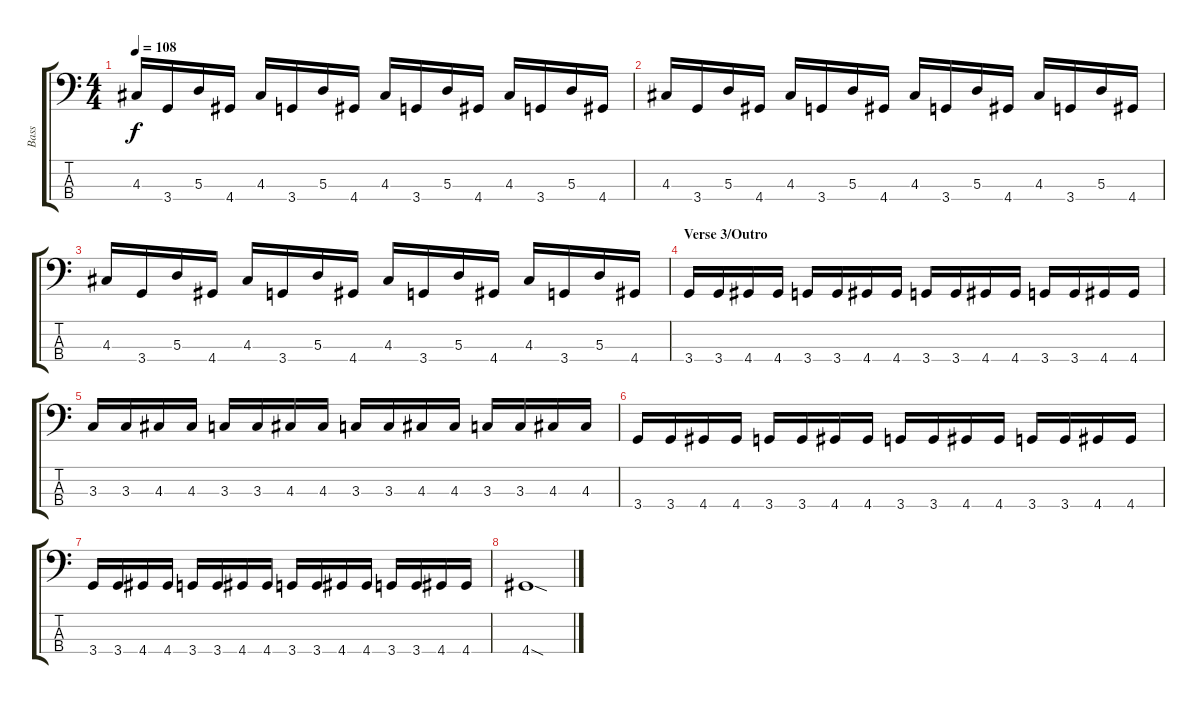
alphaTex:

\track ("Bass" "Bass") {instrument electricbasspick}
\staff {score tabs}
\tuning (G2 D2 A1 E1) {hide}
\ts (4 4)
\tempo 108
\clef f4
\ks c
4.3.16{dy f} 3.4.16 5.3.16 4.4.16 4.3.16 3.4.16 5.3.16 4.4.16 4.3.16 3.4.16 5.3.16 4.4.16 4.3.16 3.4.16 5.3.16 4.4.16 |
4.3.16 3.4.16 5.3.16 4.4.16 4.3.16 3.4.16 5.3.16 4.4.16 4.3.16 3.4.16 5.3.16 4.4.16 4.3.16 3.4.16 5.3.16 4.4.16 |
4.3.16 3.4.16 5.3.16 4.4.16 4.3.16 3.4.16 5.3.16 4.4.16 4.3.16 3.4.16 5.3.16 4.4.16 4.3.16 3.4.16 5.3.16 4.4.16 |
\section ("" "Verse 3/Outro")
3.4.16 3.4.16 4.4.16 4.4.16 3.4.16 3.4.16 4.4.16 4.4.16 3.4.16 3.4.16 4.4.16 4.4.16 3.4.16 3.4.16 4.4.16 4.4.16 |
3.3.16 3.3.16 4.3.16 4.3.16 3.3.16 3.3.16 4.3.16 4.3.16 3.3.16 3.3.16 4.3.16 4.3.16 3.3.16 3.3.16 4.3.16 4.3.16 |
3.4.16 3.4.16 4.4.16 4.4.16 3.4.16 3.4.16 4.4.16 4.4.16 3.4.16 3.4.16 4.4.16 4.4.16 3.4.16 3.4.16 4.4.16 4.4.16 |
3.4.16 3.4.16 4.4.16 4.4.16 3.4.16 3.4.16 4.4.16 4.4.16 3.4.16 3.4.16 4.4.16 4.4.16 3.4.16 3.4.16 4.4.16 4.4.16 |
4.4{sod}.1
